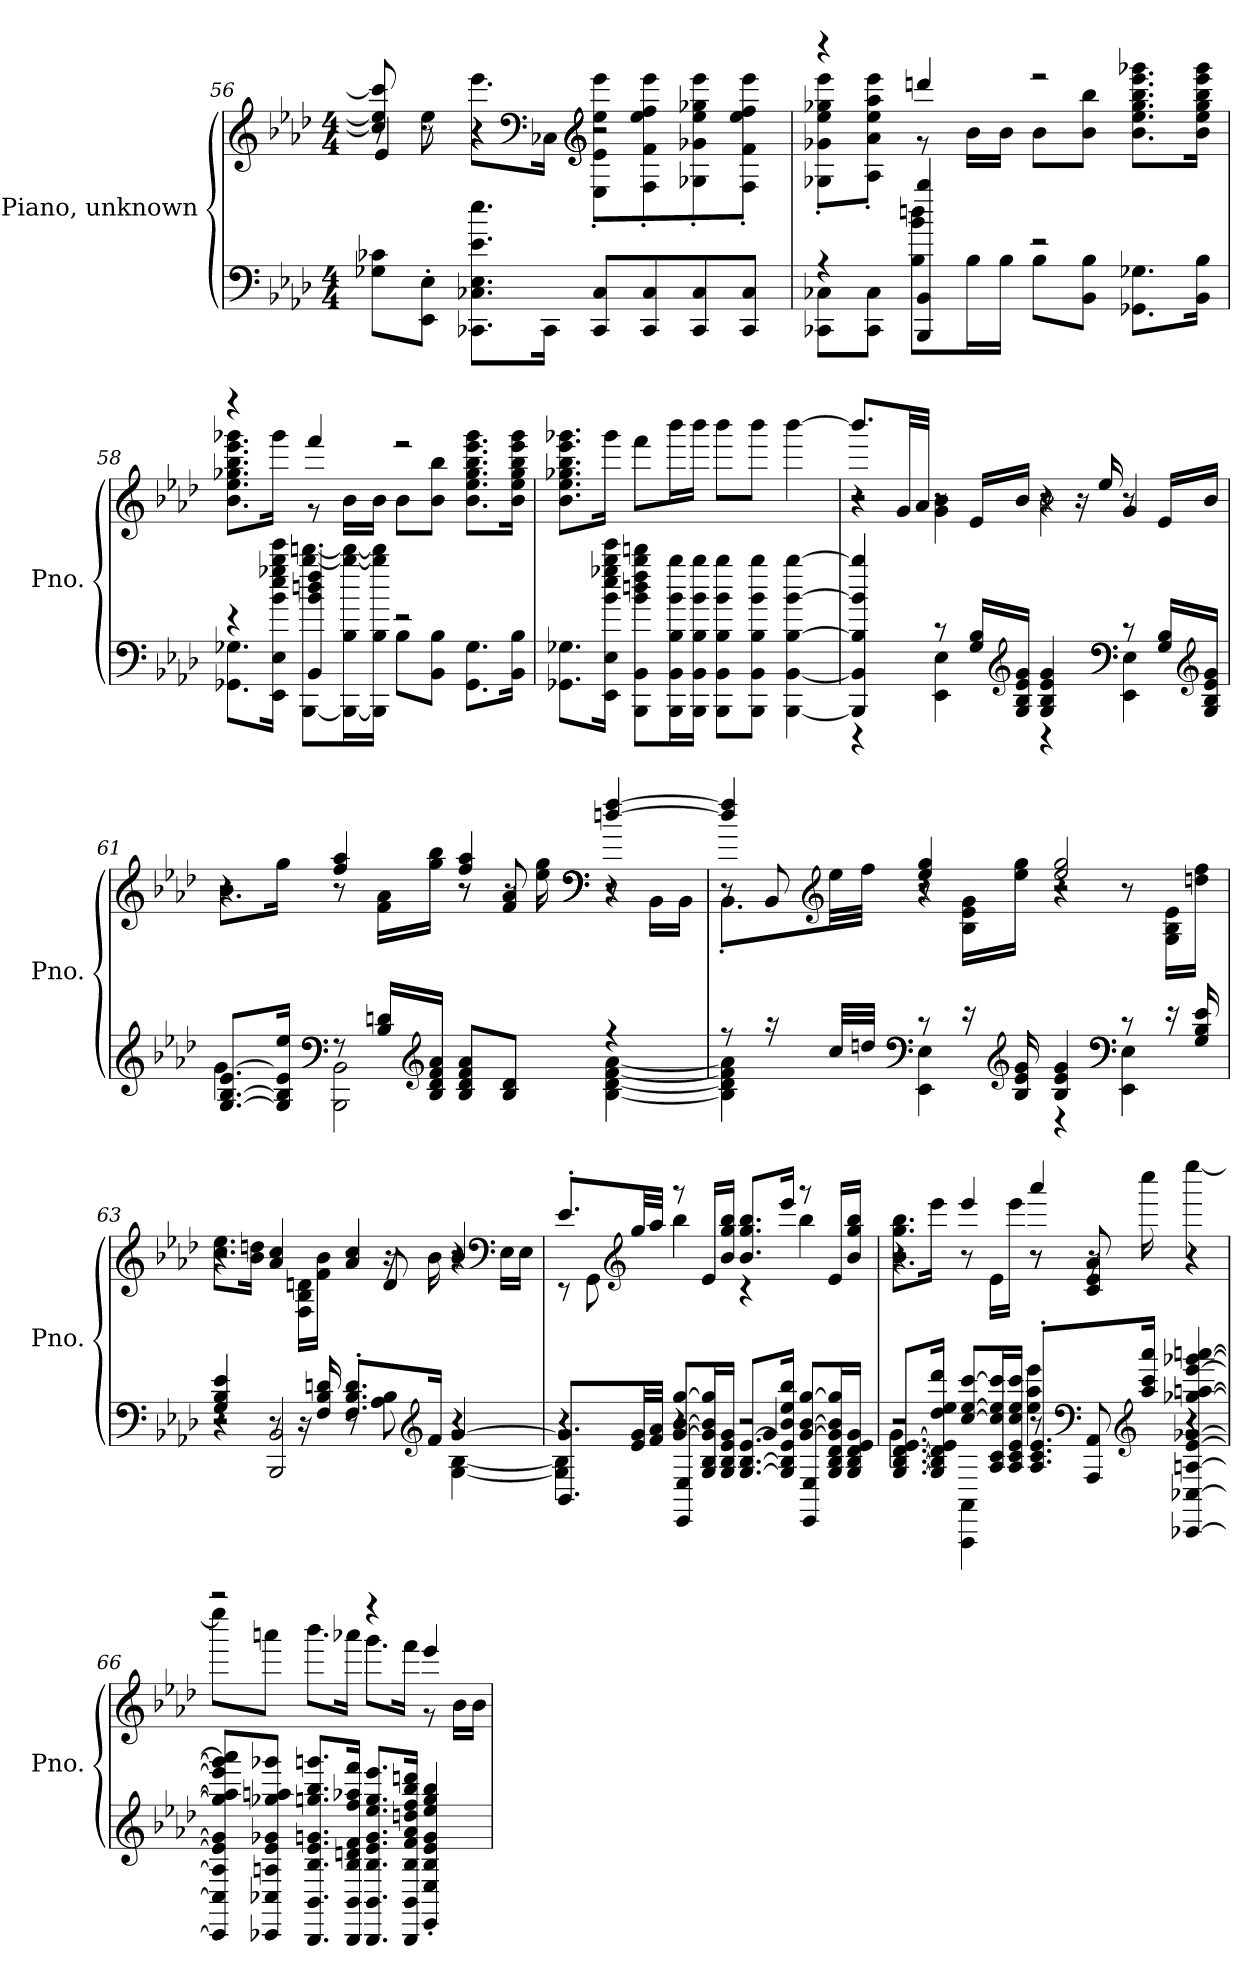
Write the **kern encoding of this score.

**kern	**kern
*part1	*part1
*staff2	*staff1
*I"Piano, unknown	*
*I'Pno.	*
!!LO:LB:g=z
*clefF4	*clefG2
*k[b-e-a-d-]	*k[b-e-a-d-]
*M4/4	*M4/4
=56	=56
*	*^
*	*	*^
8G-X\ 8c-X\L	8cc-/] 8ee-/] 8ccc-/]	8r	4e-/
8EE-\' 8E-\'J	8r	8ee-\	.
8.CC-X\ 8.C-X\ 8.E-\ 8.e-\ 8.ee-\L	4r	8.eee-\L	4r
*	*clefF4	*	*
16CC-\Jk	.	16C-X\Jk	.
*	*clefG2	*	*
8CC-/ 8C-/L	2r	8E-\' 8e-\' 8ee-\' 8eee-\'L	2r
8CC-/ 8C-/	.	8F\' 8f\' 8ee-\' 8ff\' 8eee-\'	.
8CC-/ 8C-/	.	8G-X\' 8g-X\' 8ee-\' 8gg-X\' 8eee-\'	.
8CC-/ 8C-/J	.	8F\' 8f\' 8ee-\' 8ff\' 8eee-\'J	.
*	*	*v	*v
=57	=57	=57
*^	*	*
4r	8CC-X\ 8C-X\L	4r	8G-X\' 8g-X\' 8ee-\' 8gg-X\' 8eee-\'L
.	8CC-\ 8C-\J	.	8A-\' 8a-\' 8ee-\' 8aa-\' 8eee-\'J
4BBB-/ 4BB-/ 4bb-/	8B-\ 8b-\ 8ddn\L	4dddn/	8r
.	16B-\L	.	16b-\LL
.	16B-\JJ	.	16b-\JJ
2r	8B-\L	2r	8b-\L
.	8BB-\ 8B-\J	.	8b-\ 8bb-\J
.	8.GG-X\ 8.G-X\L	.	8.b-\ 8.ee-\ 8.gg-\ 8.bb-\ 8.eee-\ 8.ggg-X\L
.	16BB-\ 16B-\Jk	.	16b-\ 16ee-\ 16gg-\ 16bb-\ 16eee-\ 16ggg-\Jk
!!LO:LB:g=z	!!
=58	=58	=58	=58
4r	8.GG-X\ 8.G-X\L	4r	8.b-\ 8.ee-\ 8.gg-X\ 8.bb-\ 8.eee-\ 8.ggg-X\L
.	16EE-\ 16E-\ 16b-\ 16ee-\ 16gg-X\ 16bb-\ 16eee-\Jk	.	16ggg-\Jk
4BB-/' 4b-/' 4ddn/' 4ff/'	[8BBB-\ [8bb-\ [8dddn\L	4fff/	8r
.	16BBB-\_ 16B-\ 16bb-\_ 16ddd\_L	.	16b-\LL
.	16BBB-\] 16B-\ 16bb-\] 16ddd\]JJ	.	16b-\JJ
2r	8B-\L	2r	8b-\L
.	8BB-\ 8B-\J	.	8b-\ 8bb-\J
.	8.GG-\ 8.G-\L	.	8.b-\ 8.ee-\ 8.gg-\ 8.bb-\ 8.eee-\ 8.ggg-\L
.	16BB-\ 16B-\Jk	.	16b-\ 16ee-\ 16gg-\ 16bb-\ 16eee-\ 16ggg-\Jk
*v	*v	*	*
*	*v	*v
=59	=59
8.GG-X\ 8.G-X\L	8.b-\ 8.ee-\ 8.gg-X\ 8.bb-\ 8.eee-\ 8.ggg-X\L
16EE-\ 16E-\ 16b-\ 16ee-\ 16gg-X\ 16bb-\ 16eee-\Jk	16ggg-\Jk
8BBB-\ 8BB-\ 8b-\ 8ddn\ 8ff\ 8bb-\ 8dddn\L	8fff\L
16BBB-\ 16BB-\ 16B-\ 16b-\ 16bb-\L	16bbb-\L
16BBB-\ 16BB-\ 16B-\ 16b-\ 16bb-\JJ	16bbb-\JJ
8BBB-\ 8BB-\ 8B-\ 8b-\ 8bb-\L	8bbb-\L
8BBB-\ 8BB-\ 8B-\ 8b-\ 8bb-\J	8bbb-\J
[4BBB-\ [4BB-\ [4B-\ [4b-\ [4bb-\	[4bbb-\
!!LO:LB:g=z
=60	=60
*^	*^
*	*	*	*^
4BBB-/] 4BB-/] 4B-/] 4b-/] 4bb-/]	4r	8.bbb-/L]	4r	2r
.	.	32g/LL	.	.
.	.	32a-/JJJ	.	.
8r	4EE-\ 4E-\	8r	4g\ 4b-\	.
16G/ 16B-/LL	.	16e-/LL	.	.
*clefG2	*	*	*	*
16G/ 16B-/ 16e-/ 16g/JJ	.	16b-/JJ	.	.
4G/ 4B-/ 4e-/ 4g/	4r	8r	2b-\	4r
.	.	16r	.	.
.	.	16ee-/	.	.
*clefF4	*	*	*	*
8r	4EE-\ 4E-\	8r	.	4g/
16G/ 16B-/LL	.	16e-/LL	.	.
*clefG2	*	*	*	*
16G/ 16B-/ 16e-/ 16g/JJ	.	16b-/JJ	.	.
=61	=61	=61	=61	=61
[8.G/ [8.B-/ [8.e-/L	4g\	4r	8.b-\L	2r
16G/] 16B-/] 16e-/] 16ee-/Jk	.	.	16gg\Jk	.
*clefF4	*	*	*	*
8r	2BBB-\ 2BB-\	4ff/ 4aa-/	8r	.
16B-/ 16dn/LL	.	.	16f\ 16a-\LL	.
*clefG2	*	*	*	*
16B-/ 16d/ 16f/ 16a-/JJ	.	.	16gg\ 16bb-\JJ	.
8B-/ 8d/ 8f/ 8a-/L	.	4ff/ 4aa-/	8r	8r
8B-/ 8d/J	.	.	16r	8f/ 8a-/
.	.	.	16ee-\ 16gg\	.
*	*	*clefF4	*	*
4r	[4B-\ [4d\ [4f\ [4a-\	[4ddn/ [4ff/	8r	4r
.	.	.	16BB-\LL	.
.	.	.	16BB-\JJ	.
!!LO:PB:g=z	!!	!!
=62	=62	=62	=62	=62
8r	4B-\] 4d\] 4f\] 4a-\]	4dd/] 4ff/]	8.BB-'\L	8r
16r	.	.	.	8BB-/
*	*	*clefG2	*	*
32cc/LLL	.	.	32ee-\LL	.
32ddn/JJJ	.	.	32ff\JJJ	.
*clefF4	*	*	*	*
8r	4EE-\ 4E-\	4ee-/ 4gg/	8r	4r
16r	.	.	16B-\ 16e-\ 16g\LL	.
*clefG2	*	*	*	*
16B-/ 16e-/ 16g/	.	.	16ee-\ 16gg\JJ	.
4B-/ 4e-/ 4g/	4r	2ee-/ 2gg/	4r	2r
*clefF4	*	*	*	*
8r	4EE-\ 4E-\	.	8r	.
16r	.	.	16G\ 16B-\ 16e-\LL	.
16G/ 16B-/ 16e-/	.	.	16ddn\ 16ff\JJ	.
=63	=63	=63	=63	=63
*	*^	*	*	*
4G/ 4B-/ 4e-/	2r	4r	4r	8.cc\ 8.ee-\L	2r
.	.	.	.	16b-\ 16ddn\Jk	.
8r	.	2BBB-/ 2BB-/	4a-/ 4cc/	8r	.
16r	.	.	.	16F\ 16B-\ 16dn\LL	.
16F/ 16B-/ 16dn/	.	.	.	16f\ 16b-\JJ	.
8.F/' 8.B-/' 8.d/'L	8r	.	4a-/ 4cc/	8r	8r
.	8A-\ 8B-\	.	.	16r	8d/
*clefG2	*	*	*	*	*
16f/Jk	.	.	.	16b-\	.
[4g/	[4G\ [4B-\	4r	4b-/	8r	4r
*	*	*	*clefF4	*	*
.	.	.	.	16E-\LL	.
.	.	.	.	16E-\JJ	.
*	*	*	*	*v	*v
!!LO:LB:g=z
=64	=64	=64	=64	=64
8.BB-/ 8.g/]L	4G\] 4B-\]	4r	8.e-'/L	8r
.	.	.	.	8GG\
*	*	*	*clefG2	*
32e-/ 32g/LL	.	.	32gg/LL	.
32f/ 32a-/JJJ	.	.	32aa-/JJJ	.
[8g/ [8b-/ [8gg/L	4r	4EE-/ 4E-/	8r	4bb-\
16G/ 16B-/ 16g/] 16b-/] 16gg/]L	.	.	16e-/LL	.
16G/ 16B-/ 16e-/ 16g/JJ	.	.	16b-/ 16gg/ 16bb-/JJ	.
[8.G/ [8.B-/ [8.e-/L	2r	4g/	8.b-/ 8.gg/ 8.bb-/L	4r
16G/] 16B-/] 16e-/] 16b-/ 16ee-/ 16bb-/Jk	.	.	16eee-/Jk	.
[8g/ [8b-/ [8gg/L	.	4EE-/ 4E-/	8r	4bb-\
16G/ 16B-/ 16d-/ 16g/] 16b-/] 16gg/]L	.	.	16e-/LL	.
16G/ 16B-/ 16d-/ 16e-/ 16g/JJ	.	.	16b-/ 16gg/ 16bb-/JJ	.
=65	=65	=65	=65	=65
*	*	*	*	*^
[8.G/ [8.B-/ [8.d-/ [8.e-/L	4g\	2r	4r	8.b-\ 8.gg\ 8.bb-\L	2r
16G/] 16B-/] 16d-/] 16e-/] 16dd-/ 16ee-/ 16ddd-/Jk	.	.	.	16eee-\Jk	.
[8cc/ [8ee-/ [8ccc/L	4AAA-\ 4AA-\	.	4eee-/	8r	.
16A-/ 16c/ 16cc/] 16ee-/] 16ccc/]L	.	.	.	16e-\LL	.
16A-/ 16c/ 16e-/ 16cc/ 16ee-/ 16ccc/JJ	.	.	.	16eee-\JJ	.
8.A-/' 8.c/' 8.e-/'L	4ee-\ 4aa-\ 4eee-\	8r	4aaa-/	8r	8r
*clefF4	*	*	*	*	*
.	.	8AAA-/ 8AA-/	.	16r	8c/ 8e-/ 8a-/
*clefG2	*	*	*	*	*
16aa-/ 16ccc/ 16aaa-/Jk	.	.	.	16cccc\	.
[4CC-X/ [4C-X/ [4An/ [4e-/ [4g-X/ [4gg-X/ [4aan/ [4eee-/ [4ggg-X/ [4aaan/	4r	4r	4r	[4eeee-\	4r
*v	*v	*v	*	*	*
*	*	*v	*v
!!LO:LB:g=z
=66	=66	=66
8CC-/] 8C-/] 8A/] 8e-/] 8g-/] 8gg-/] 8aa/] 8eee-/] 8ggg-/] 8aaa/]L	2r	8eeee-\L]
8CC-X/ 8C-X/ 8An/ 8e-/ 8g-X/ 8gg-X/ 8aan/ 8ggg-X/J	.	8aaan\J
8.BBB-/ 8.BB-/ 8.B-/ 8.e-/ 8.gn/ 8.ggn/ 8.bb-/ 8.gggn/L	.	8.bbb-\L
16BBB-/ 16BB-/ 16B-/ 16dn/ 16f/ 16ff/ 16aa-X/ 16fff/Jk	.	16aaa-X\Jk
8.BBB-/ 8.BB-/ 8.B-/ 8.e-/ 8.g/ 8.ee-/ 8.gg/ 8.eee-/L	4r	8.ggg\L
16BBB-/ 16BB-/ 16B-/ 16f/ 16a-/ 16ddn/ 16ff/ 16bb-/ 16dddn/Jk	.	16fff\Jk
4EE-/' 4E-/' 4B-/' 4e-/' 4g/' 4ee-/' 4gg/' 4bb-/'	4eee-/	8r
.	.	16b-\LL
.	.	16b-\JJ
*	*v	*v
=	=
*-	*-
